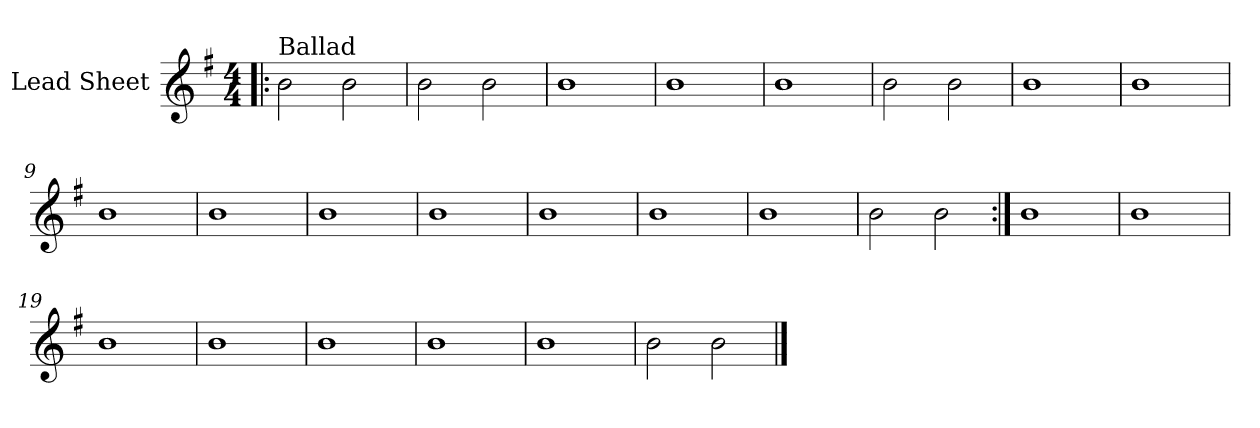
**kern
*part1
*staff1
*I"Lead Sheet
*clefG2
*k[f#]
*G:
*M4/4
=1!|:
!LO:TX:a:t=Ballad
2b\
2b\
=2
2b\
2b\
=3
1b
=4
1b
!!LO:LB:g=z
=5
1b
=6
2b\
2b\
=7
1b
=8
1b
!!LO:LB:g=z
=9
1b
=10
1b
=11
1b
=12
1b
!!LO:LB:g=z
=13
1b
=14
1b
=15
1b
=16
2b\
2b\
!!LO:LB:g=z
=17:|!
1b
=18
1b
=19
1b
=20
1b
!!LO:LB:g=z
=21
1b
=22
1b
=23
1b
=24
2b\
2b\
==
*-
